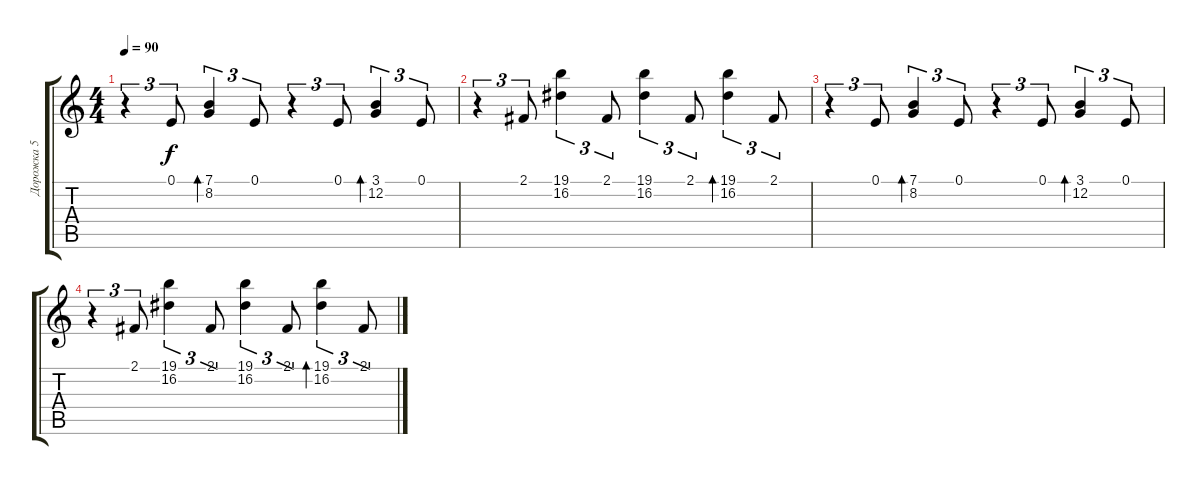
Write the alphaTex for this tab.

\track ("Дорожка 5" "Дорожка 5") {instrument electricgrandpiano}
\staff {score tabs}
\tuning (E4 B3 G3 D3 A2 E2) {hide}
\ts (4 4)
\tempo 90
\clef g2
\ks c
r.4{tu (3 2) dy f} 0.1.8{tu (3 2)} (7.1 8.2).4{tu (3 2) bd 120} 0.1.8{tu (3 2)} r.4{tu (3 2)} 0.1.8{tu (3 2)} (3.1 12.2).4{tu (3 2) bd 120} 0.1.8{tu (3 2)} |
r.4{tu (3 2)} 2.1.8{tu (3 2)} (19.1 16.2).4{tu (3 2)} 2.1.8{tu (3 2)} (19.1 16.2).4{tu (3 2)} 2.1.8{tu (3 2)} (19.1 16.2).4{tu (3 2) bd 120} 2.1.8{tu (3 2)} |
r.4{tu (3 2)} 0.1.8{tu (3 2)} (7.1 8.2).4{tu (3 2) bd 120} 0.1.8{tu (3 2)} r.4{tu (3 2)} 0.1.8{tu (3 2)} (3.1 12.2).4{tu (3 2) bd 120} 0.1.8{tu (3 2)} |
r.4{tu (3 2)} 2.1.8{tu (3 2)} (19.1 16.2).4{tu (3 2)} 2.1.8{tu (3 2)} (19.1 16.2).4{tu (3 2)} 2.1.8{tu (3 2)} (19.1 16.2).4{tu (3 2) bd 120} 2.1.8{tu (3 2)}
